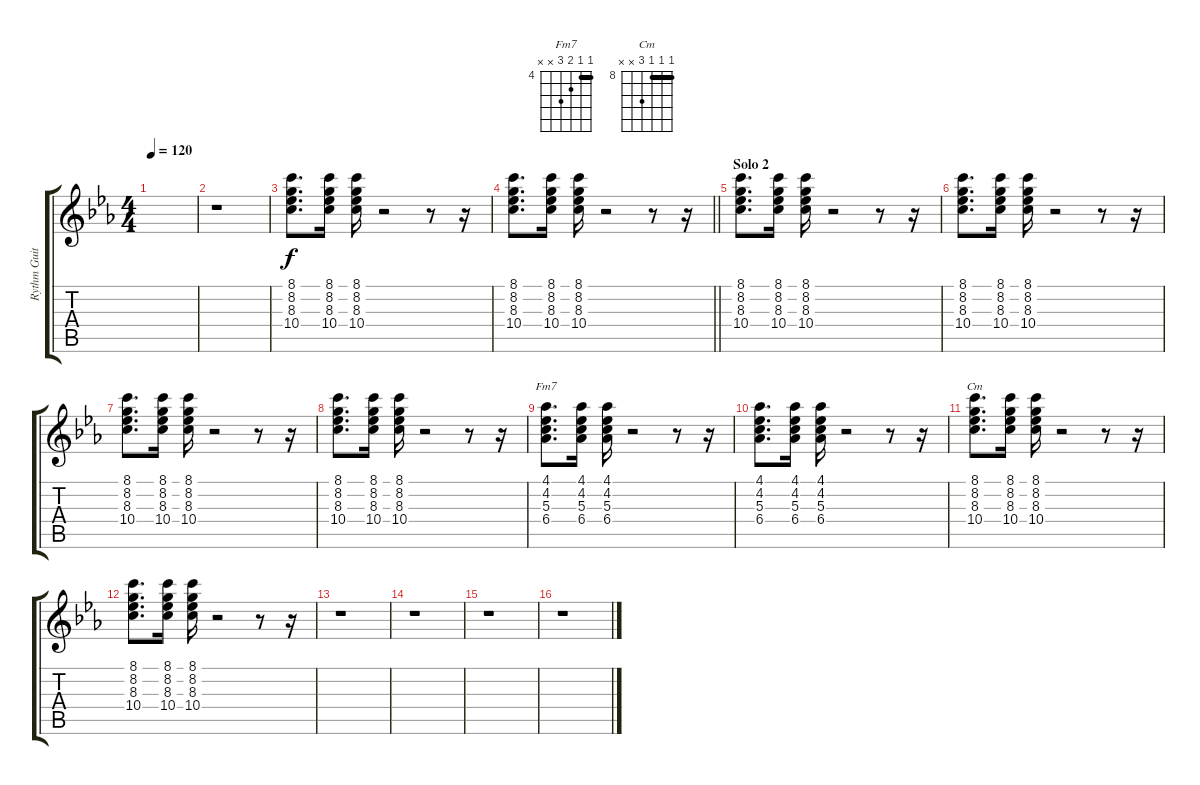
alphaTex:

\track ("Rythm Guitar" "Rythm Guit") {instrument electricguitarjazz}
\staff {score tabs}
\tuning (E4 B3 G3 D3 A2 E2) {hide}
\chord ("Fm7" 4 4 5 6 x x) {firstfret 4 barre 4}
\chord ("Cm" 8 8 8 10 x x) {firstfret 8 barre 8}
\ts (4 4)
\tempo 120
\clef g2
\ks cminor
|
r.1 |
(8.1 8.2 8.3 10.4).8{d} (8.1 8.2 8.3 10.4).16 (8.1 8.2 8.3 10.4).16 r.2 r.8 r.16 |
\barLineRight lightlight
(8.1 8.2 8.3 10.4).8{d} (8.1 8.2 8.3 10.4).16 (8.1 8.2 8.3 10.4).16 r.2 r.8 r.16 |
\section ("" "Solo 2")
(8.1 8.2 8.3 10.4).8{d} (8.1 8.2 8.3 10.4).16 (8.1 8.2 8.3 10.4).16 r.2 r.8 r.16 |
(8.1 8.2 8.3 10.4).8{d} (8.1 8.2 8.3 10.4).16 (8.1 8.2 8.3 10.4).16 r.2 r.8 r.16 |
(8.1 8.2 8.3 10.4).8{d} (8.1 8.2 8.3 10.4).16 (8.1 8.2 8.3 10.4).16 r.2 r.8 r.16 |
(8.1 8.2 8.3 10.4).8{d} (8.1 8.2 8.3 10.4).16 (8.1 8.2 8.3 10.4).16 r.2 r.8 r.16 |
(4.1 4.2 5.3 6.4).8{d ch "Fm7"} (4.1 4.2 5.3 6.4).16 (4.1 4.2 5.3 6.4).16 r.2 r.8 r.16 |
(4.1 4.2 5.3 6.4).8{d} (4.1 4.2 5.3 6.4).16 (4.1 4.2 5.3 6.4).16 r.2 r.8 r.16 |
(8.1 8.2 8.3 10.4).8{d ch "Cm" volume 0} (8.1 8.2 8.3 10.4).16 (8.1 8.2 8.3 10.4).16 r.2 r.8 r.16 |
(8.1 8.2 8.3 10.4).8{d} (8.1 8.2 8.3 10.4).16 (8.1 8.2 8.3 10.4).16 r.2 r.8 r.16 |
r.1 |
r.1 |
r.1 |
r.1
